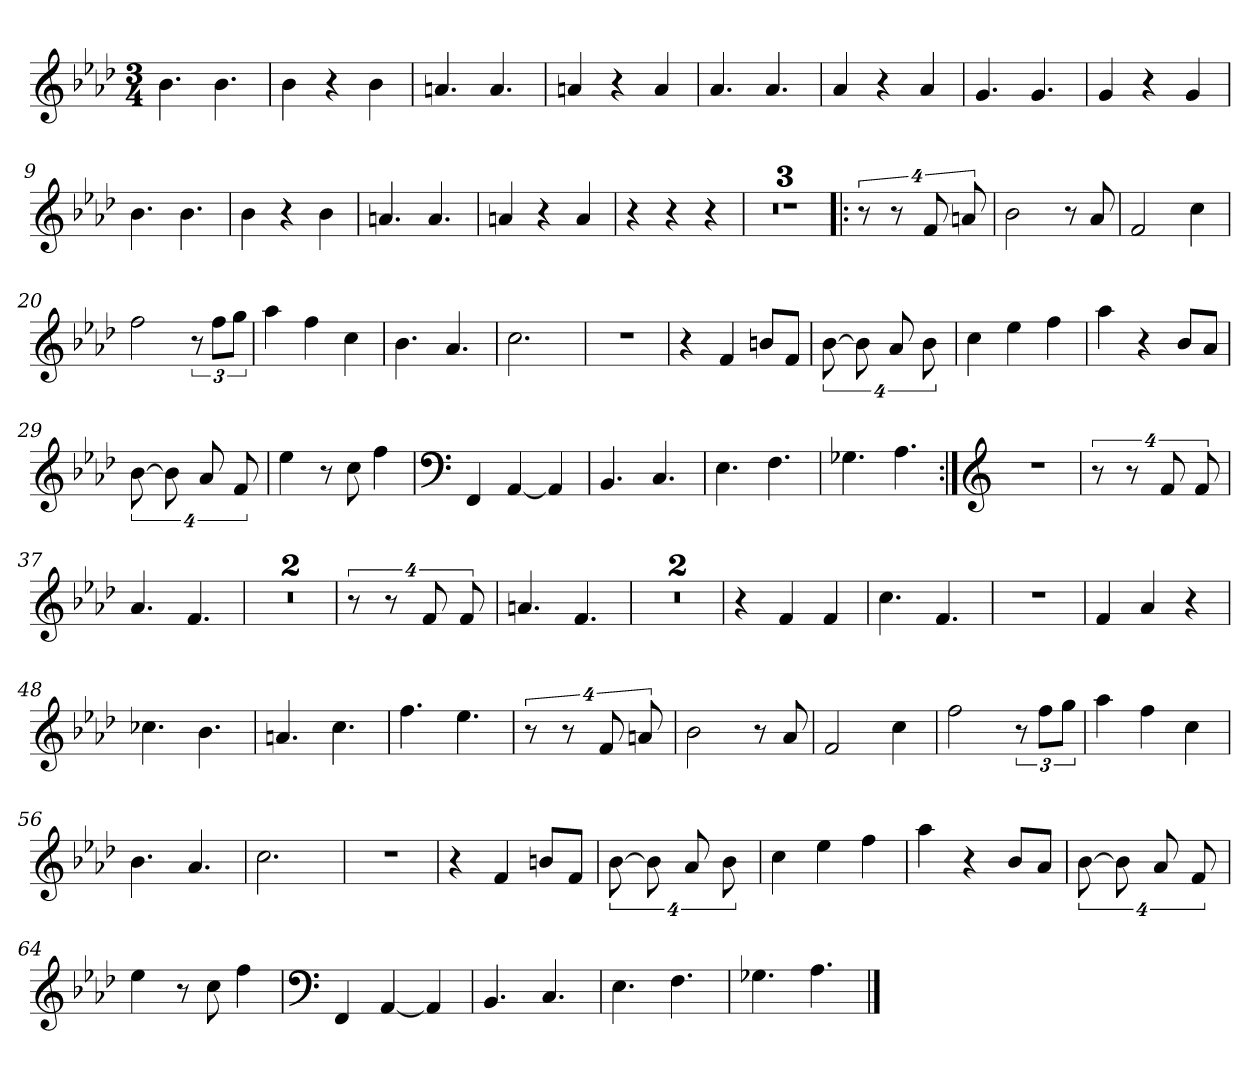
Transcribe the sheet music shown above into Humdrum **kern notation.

**kern
*part1
*staff1
*clefG2
*k[b-e-a-d-]
*f:
*M3/4
=1
4.b-\
4.b-\
=2
4b-\
4r
4b-\
=3
4.an/
4.a/
=4
4an/
4r
4a/
!!LO:LB:g=z
=5
4.a-/
4.a-/
=6
4a-/
4r
4a-/
=7
4.g/
4.g/
=8
4g/
4r
4g/
!!LO:LB:g=z
=9
4.b-\
4.b-\
=10
4b-\
4r
4b-\
=11
4.an/
4.a/
=12
4an/
4r
4a/
!!LO:LB:g=z
=13
4r
4r
4r
=14
2.r
=15
2.r
=16
2.r
!!LO:LB:g=z
=17!|:
16%3r
16%3r
16%3f/
16%3an/
=18
2b-\
8r
8a-/
=19
2f/
4cc\
=20
2ff\
12r
12ff\L
12gg\J
!!LO:LB:g=z
=21
4aa-\
4ff\
4cc\
=22
4.b-\
4.a-/
=23
2.cc\
=24
2.r
!!LO:LB:g=z
=25
4r
4f/
8bn/L
8f/J
=26
[16%3b-\
16%3b-\]
16%3a-/
16%3b-\
=27
4cc\
4ee-\
4ff\
=28
4aa-\
4r
8b-/L
8a-/J
!!LO:LB:g=z
=29
[16%3b-\
16%3b-\]
16%3a-/
16%3f/
=30
4ee-\
8r
8cc\
4ff\
!!LO:LB:g=z
=31
*clefF4
4FF/
[4AA-/
4AA-/]
=32
4.BB-/
4.C/
=33
4.E-\
4.F\
=34
4.G-X\
4.A-\
!!LO:LB:g=z
=35:|!
*clefG2
2.r
=36
16%3r
16%3r
16%3f/
16%3f/
=37
4.a-/
4.f/
=38
2.r
!!LO:PB:g=z
=39
2.r
=40
16%3r
16%3r
16%3f/
16%3f/
=41
4.an/
4.f/
=42
2.r
!!LO:LB:g=z
=43
2.r
=44
4r
4f/
4f/
=45
4.cc\
4.f/
=46
2.r
!!LO:LB:g=z
=47
4f/
4a-/
4r
=48
4.cc-X\
4.b-\
=49
4.an/
4.cc\
=50
4.ff\
4.ee-\
!!LO:LB:g=z
=51
16%3r
16%3r
16%3f/
16%3an/
=52
2b-\
8r
8a-/
=53
2f/
4cc\
=54
2ff\
12r
12ff\L
12gg\J
!!LO:LB:g=z
=55
4aa-\
4ff\
4cc\
=56
4.b-\
4.a-/
=57
2.cc\
=58
2.r
!!LO:LB:g=z
=59
4r
4f/
8bn/L
8f/J
=60
[16%3b-\
16%3b-\]
16%3a-/
16%3b-\
=61
4cc\
4ee-\
4ff\
=62
4aa-\
4r
8b-/L
8a-/J
!!LO:LB:g=z
=63
[16%3b-\
16%3b-\]
16%3a-/
16%3f/
=64
4ee-\
8r
8cc\
4ff\
!!LO:LB:g=z
=65
*clefF4
4FF/
[4AA-/
4AA-/]
=66
4.BB-/
4.C/
=67
4.E-\
4.F\
=68
4.G-X\
4.A-\
==
*-
